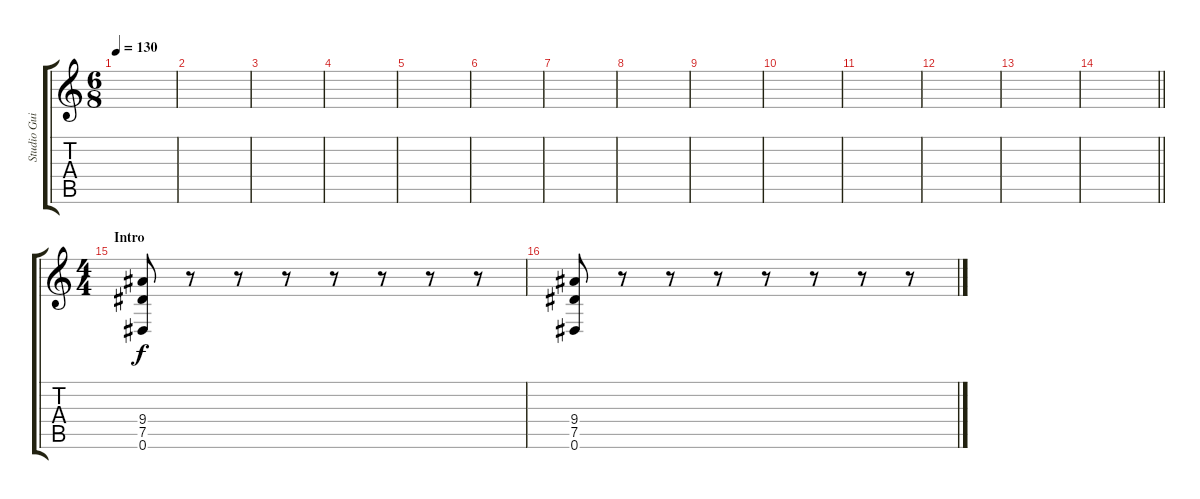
\track ("Studio Guitar" "Studio Gui") {instrument distortionguitar}
\staff {score tabs}
\tuning (Eb4 Bb3 Gb3 Db3 Ab2 Eb2) {hide}
\ts (6 8)
\tempo 130
\clef g2
\ks c
|
|
|
|
|
|
|
|
|
|
|
|
|
\barLineRight lightlight
|
\ts (4 4)
\section ("" "Intro")
(9.4 7.5 0.6).8 r.8 r.8 r.8 r.8 r.8 r.8 r.8 |
(9.4 7.5 0.6).8 r.8 r.8 r.8 r.8 r.8 r.8 r.8
